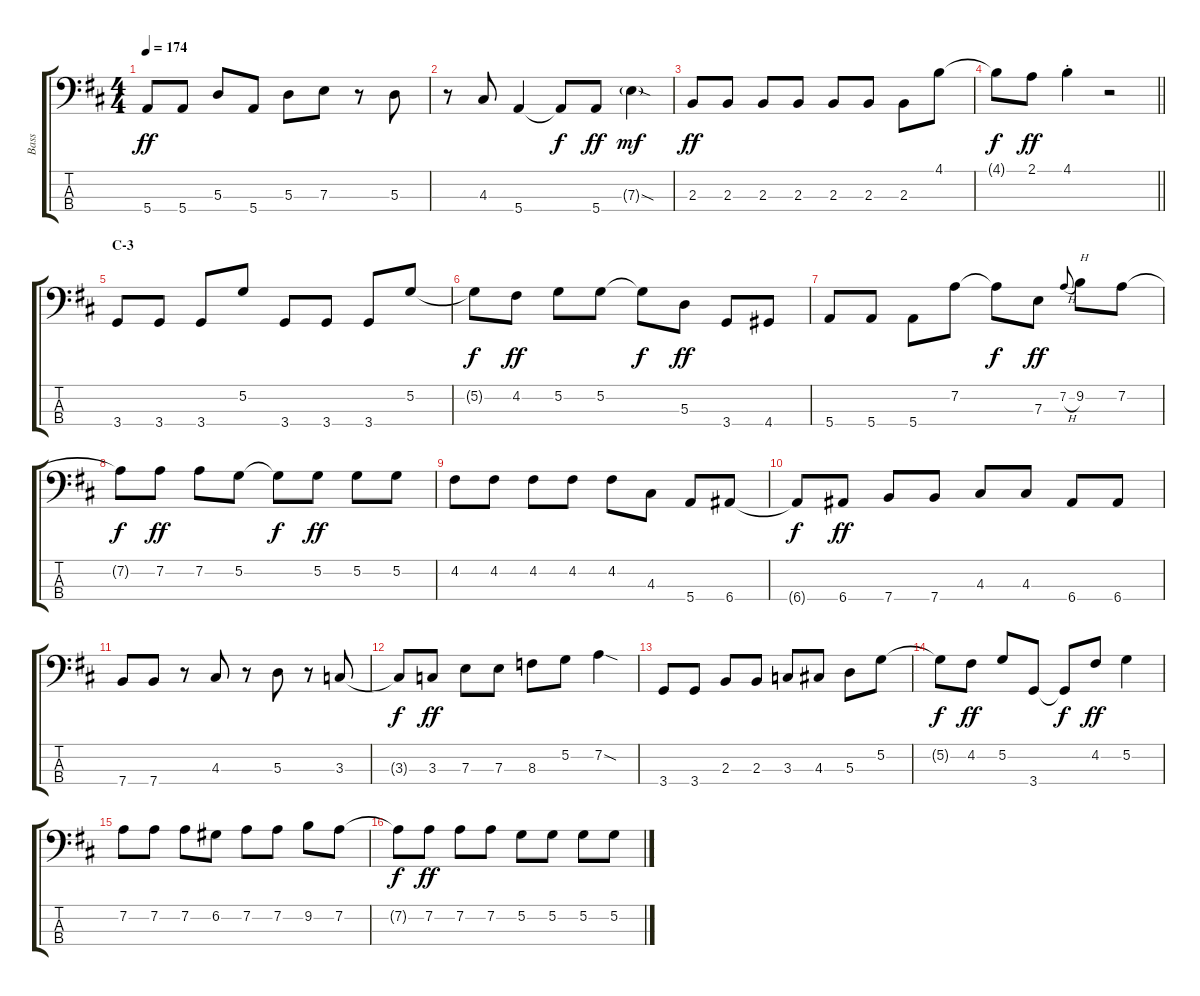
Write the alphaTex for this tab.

\track ("Bass" "Bass") {instrument electricbasspick}
\staff {score tabs}
\tuning (G2 D2 A1 E1) {hide}
\ts (4 4)
\tempo 174
\clef f4
\ks bminor
5.4.8{dy ff} 5.4.8 5.3.8 5.4.8 5.3.8 7.3.8 r.8 5.3.8 |
r.8 4.3.8 5.4.4 5.4{t}.8{dy f} 5.4.8{dy ff} 7.3{sod g}.4{dy mf} |
2.3.8{dy ff} 2.3.8 2.3.8 2.3.8 2.3.8 2.3.8 2.3.8 4.1.8 |
\barLineRight lightlight
4.1{t}.8{dy f} 2.1.8{dy ff} 4.1{st}.4 r.2 |
\section ("" "C-3")
3.4.8 3.4.8 3.4.8 5.2.8 3.4.8 3.4.8 3.4.8 5.2.8 |
5.2{t}.8{dy f} 4.2.8{dy ff} 5.2.8 5.2.8 5.2{t}.8{dy f} 5.3.8{dy ff} 3.4.8 4.4.8 |
5.4.8 5.4.8 5.4.8 7.2.8 7.2{t}.8{dy f} 7.3.8{dy ff} 7.2{h}.8{gr onbeat} 9.2.8{txt "H"} 7.2.8 |
7.2{t}.8{dy f} 7.2.8{dy ff} 7.2.8 5.2.8 5.2{t}.8{dy f} 5.2.8{dy ff} 5.2.8 5.2.8 |
4.2.8 4.2.8 4.2.8 4.2.8 4.2.8 4.3.8 5.4.8 6.4.8 |
6.4{t}.8{dy f} 6.4.8{dy ff} 7.4.8 7.4.8 4.3.8 4.3.8 6.4.8 6.4.8 |
7.4.8 7.4.8 r.8 4.3.8 r.8 5.3.8 r.8 3.3.8 |
3.3{t}.8{dy f} 3.3.8{dy ff} 7.3.8 7.3.8 8.3.8 5.2.8 7.2{sod}.4 |
3.4.8 3.4.8 2.3.8 2.3.8 3.3.8 4.3.8 5.3.8 5.2.8 |
5.2{t}.8{dy f} 4.2.8{dy ff} 5.2.8 3.4.8 3.4{t}.8{dy f} 4.2.8{dy ff} 5.2.4 |
7.2.8 7.2.8 7.2.8 6.2.8 7.2.8 7.2.8 9.2.8 7.2.8 |
7.2{t}.8{dy f} 7.2.8{dy ff} 7.2.8 7.2.8 5.2.8 5.2.8 5.2.8 5.2.8
